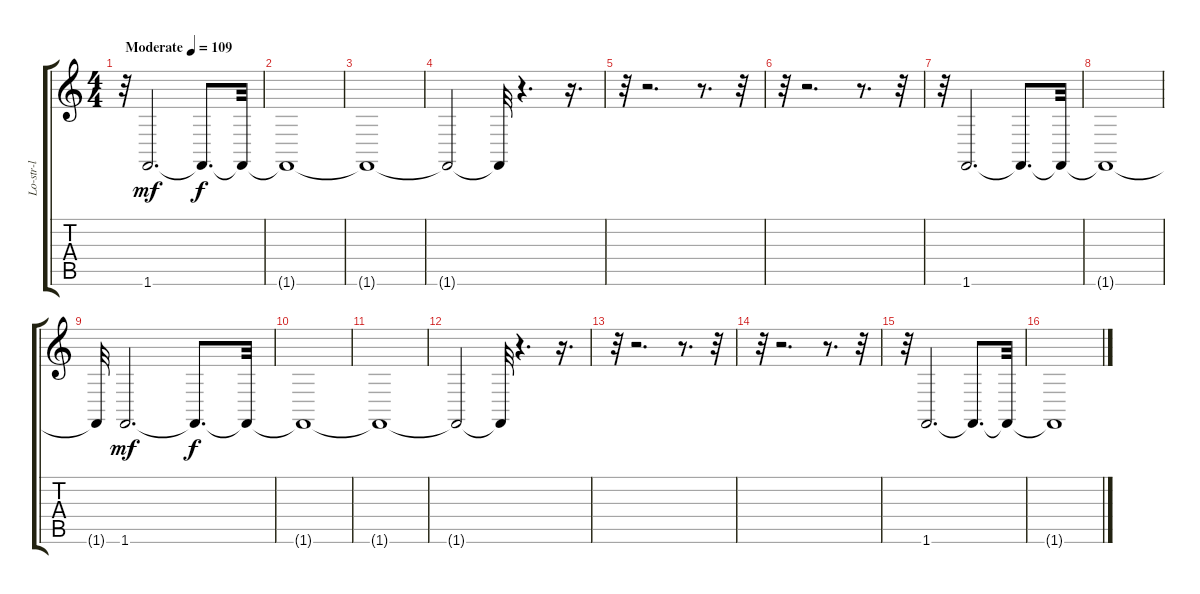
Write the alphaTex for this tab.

\track ("Lo-str-l" "Lo-str-l") {instrument stringensemble1}
\staff {score tabs}
\tuning (E4 B3 G3 D3 A2 E2) {hide}
\ts (4 4)
\tempo (109 "Moderate")
\clef g2
\ks c
r.32{dy mf instrument stringensemble1} 1.6.2{d} 1.6{t}.8{d dy f} 1.6{t}.32 |
1.6{t}.1 |
1.6{t}.1 |
1.6{t}.2 1.6{t}.32 r.4{d volume 14} r.16{d} |
r.32 r.2{d volume 15} r.8{d} r.32 |
r.32 r.2{d} r.8{d} r.32 |
r.32 1.6.2{d} 1.6{t}.8{d} 1.6{t}.32 |
1.6{t}.1 |
1.6{t}.32 1.6.2{d dy mf volume 10} 1.6{t}.8{d dy f} 1.6{t}.32 |
1.6{t}.1 |
1.6{t}.1 |
1.6{t}.2 1.6{t}.32 r.4{d volume 14} r.16{d} |
r.32 r.2{d volume 15} r.8{d} r.32 |
r.32 r.2{d} r.8{d} r.32 |
r.32 1.6.2{d volume 15} 1.6{t}.8{d} 1.6{t}.32 |
1.6{t}.1
